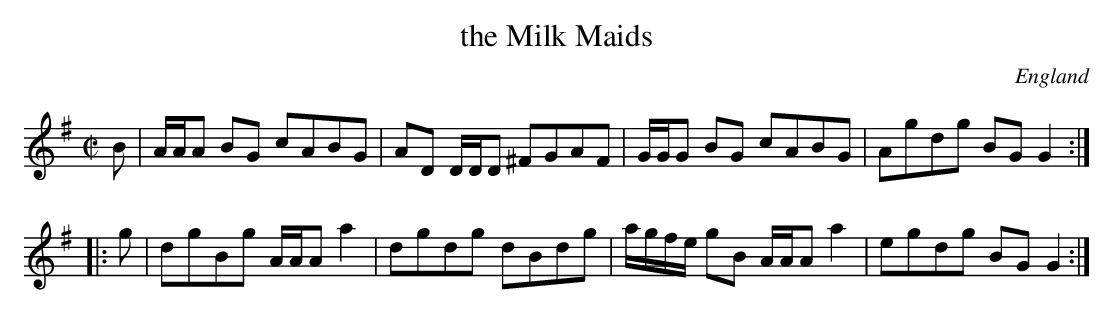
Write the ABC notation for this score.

X:1
T:the Milk Maids
M:C|
O:England
K:G major
B|A/2A/2A BG cABG|AD D/2D/2D ^FGAF|\
G/2G/2G BG cABG|Agdg BGG2:|
|:g|dgBg A/2A/2A a2|dgdg dBdg|\
a/2g/2f/2e/2 gB A/2A/2A a2|egdg BGG2:|
